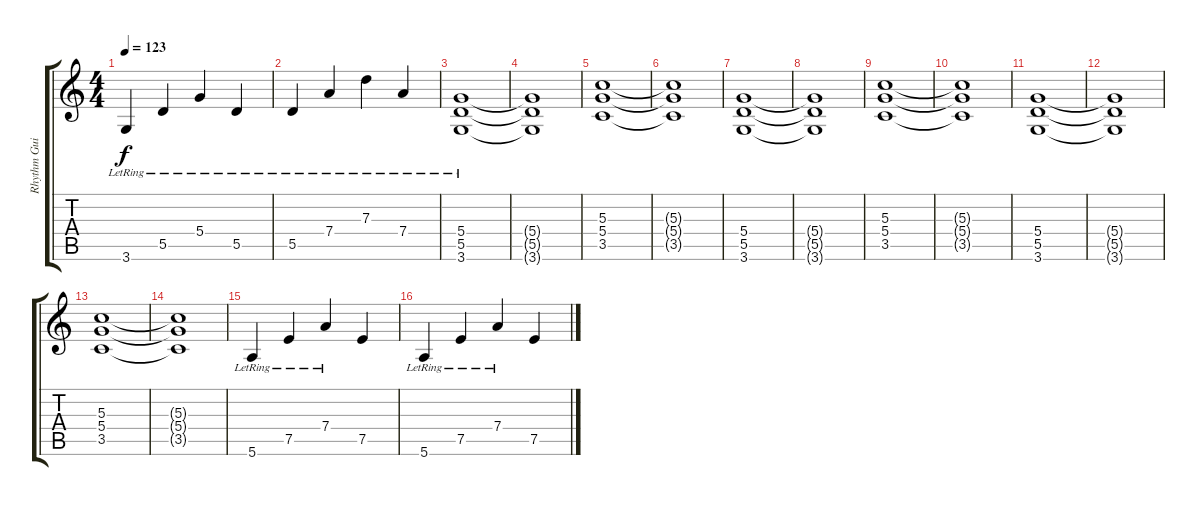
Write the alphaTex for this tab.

\track ("Rhythm Guitar" "Rhythm Gui") {instrument distortionguitar}
\staff {score tabs}
\tuning (E4 B3 G3 D3 A2 E2) {hide}
\ts (4 4)
\tempo 123
\clef g2
\ks c
3.6{lr}.4{dy f} 5.5{lr}.4 5.4{lr}.4 5.5{lr}.4 |
5.5{lr}.4 7.4{lr}.4 7.3{lr}.4 7.4{lr}.4 |
(5.4{lr} 5.5{lr} 3.6{lr}).1 |
(5.4{t} 5.5{t} 3.6{t}).1 |
(5.3 5.4 3.5).1 |
(5.3{t} 5.4{t} 3.5{t}).1 |
(5.4 5.5 3.6).1 |
(5.4{t} 5.5{t} 3.6{t}).1 |
(5.3 5.4 3.5).1 |
(5.3{t} 5.4{t} 3.5{t}).1 |
(5.4 5.5 3.6).1 |
(5.4{t} 5.5{t} 3.6{t}).1 |
(5.3 5.4 3.5).1 |
(5.3{t} 5.4{t} 3.5{t}).1 |
5.6{lr}.4 7.5{lr}.4 7.4{lr}.4 7.5.4 |
5.6{lr}.4 7.5{lr}.4 7.4{lr}.4 7.5.4
